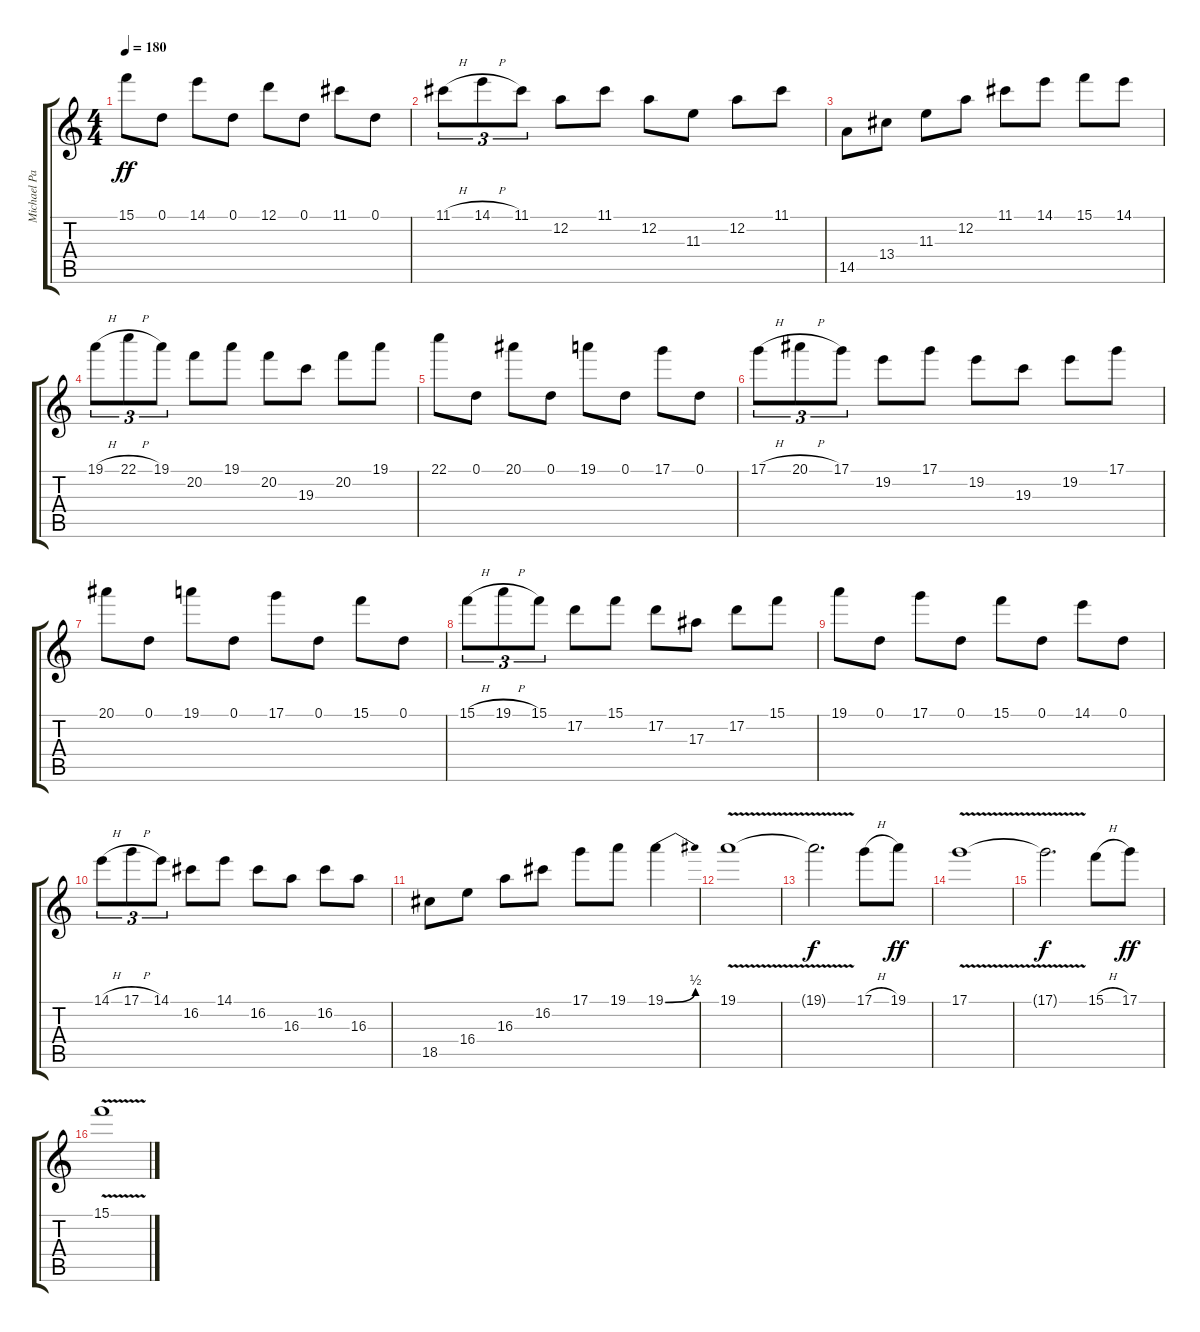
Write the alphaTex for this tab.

\track ("Michael Padget" "Michael Pa") {instrument distortionguitar}
\staff {score tabs}
\tuning (D4 A3 F3 C3 G2 C2) {hide}
\ts (4 4)
\tempo 180
\clef g2
\ks c
15.1.8{dy ff} 0.1.8 14.1.8 0.1.8 12.1.8 0.1.8 11.1.8 0.1.8 |
11.1{h}.8{tu (3 2)} 14.1{h}.8{tu (3 2)} 11.1.8{tu (3 2)} 12.2.8 11.1.8 12.2.8 11.3.8 12.2.8 11.1.8 |
14.5.8 13.4.8 11.3.8 12.2.8 11.1.8 14.1.8 15.1.8 14.1.8 |
19.1{h}.8{tu (3 2)} 22.1{h}.8{tu (3 2)} 19.1.8{tu (3 2)} 20.2.8 19.1.8 20.2.8 19.3.8 20.2.8 19.1.8 |
22.1.8 0.1.8 20.1.8 0.1.8 19.1.8 0.1.8 17.1.8 0.1.8 |
17.1{h}.8{tu (3 2)} 20.1{h}.8{tu (3 2)} 17.1.8{tu (3 2)} 19.2.8 17.1.8 19.2.8 19.3.8 19.2.8 17.1.8 |
20.1.8 0.1.8 19.1.8 0.1.8 17.1.8 0.1.8 15.1.8 0.1.8 |
15.1{h}.8{tu (3 2)} 19.1{h}.8{tu (3 2)} 15.1.8{tu (3 2)} 17.2.8 15.1.8 17.2.8 17.3.8 17.2.8 15.1.8 |
19.1.8 0.1.8 17.1.8 0.1.8 15.1.8 0.1.8 14.1.8 0.1.8 |
14.1{h}.8{tu (3 2)} 17.1{h}.8{tu (3 2)} 14.1.8{tu (3 2)} 16.2.8 14.1.8 16.2.8 16.3.8 16.2.8 16.3.8 |
18.5.8 16.4.8 16.3.8 16.2.8 17.1.8 19.1.8 19.1{be (bend 0 0 60 2)}.4 |
19.1{v}.1 |
19.1{t}.2{d dy f} 17.1{h}.8 19.1.8{dy ff} |
17.1{v}.1 |
17.1{t}.2{d dy f} 15.1{h}.8 17.1.8{dy ff} |
15.1{v}.1
